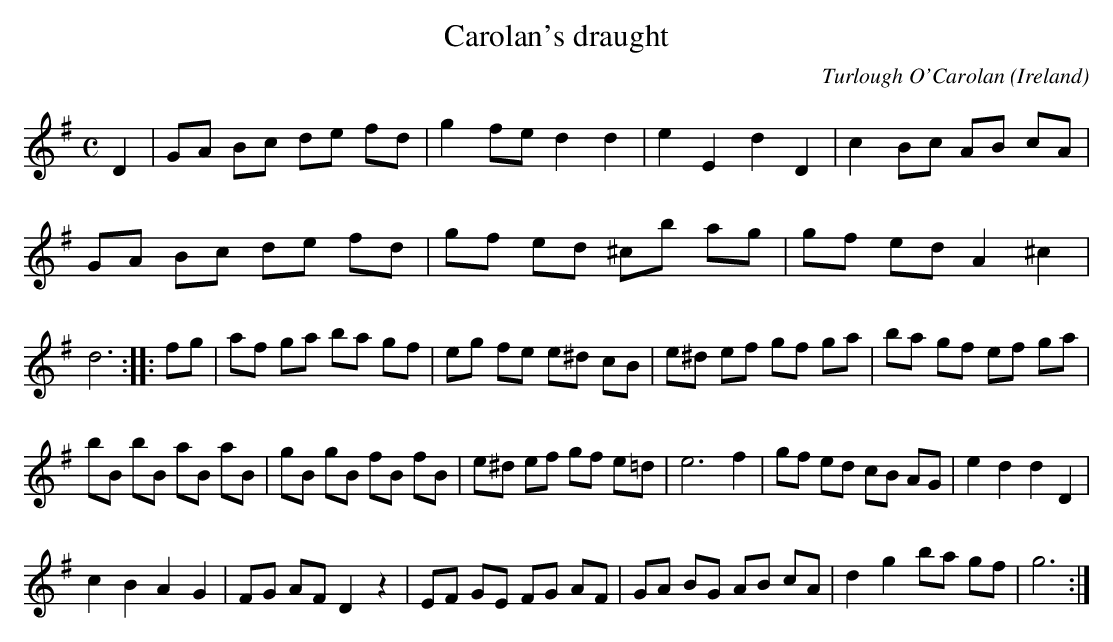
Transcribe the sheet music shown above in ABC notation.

X:1
T:Carolan's draught
C:Turlough O'Carolan
M:C
O:Ireland
K:G
D2|\
GA Bc de fd|g2fe d2d2|e2E2 d2D2|c2Bc AB cA|\
GA Bc de fd|gf ed ^cb ag|gf ed A2^c2|d6::\
fg|\
af ga ba gf|eg fe e^d cB|\
e^d ef gf ga|ba gf ef ga|
bB bB aB aB|gB gB fB fB|\
e^d ef gf e=d|e6 f2|\
gf ed cB AG|e2d2 d2D2|
c2B2 A2G2|FG AF D2z2|\
EF GE FG AF|GA BG AB cA|d2g2 ba gf|g6:|
